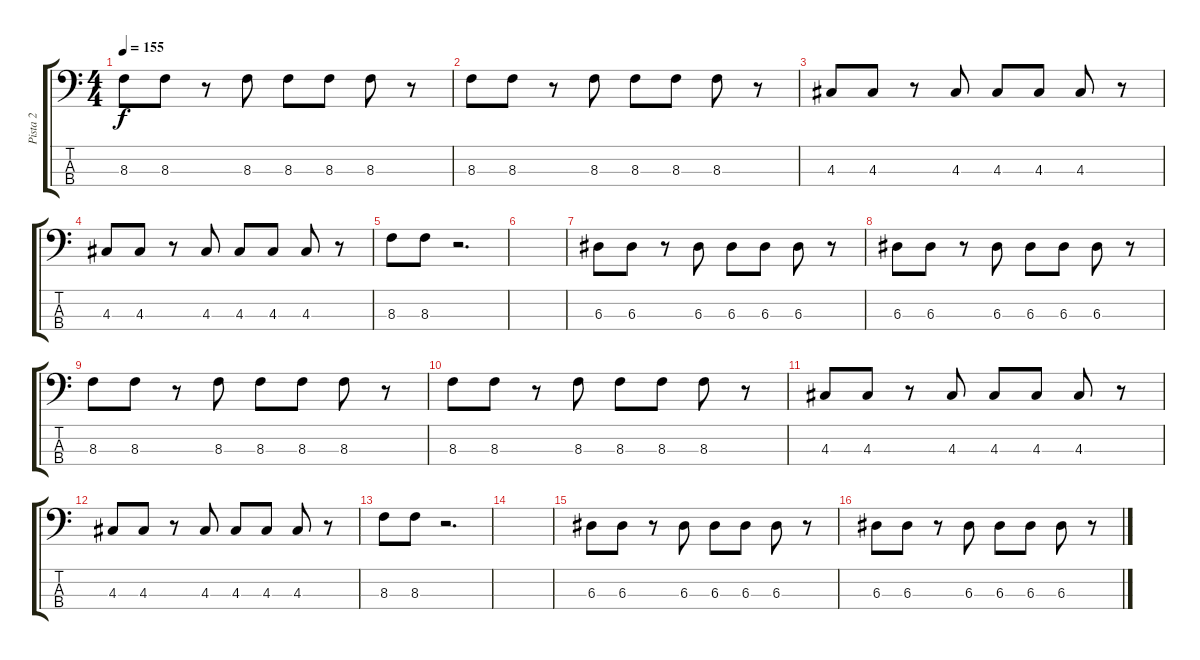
\track ("Pista 2" "Pista 2") {instrument slapbass2}
\staff {score tabs}
\tuning (G2 D2 A1 E1) {hide}
\ts (4 4)
\tempo 155
\clef f4
\ks c
8.3.8{dy f} 8.3.8 r.8 8.3.8 8.3.8 8.3.8 8.3.8 r.8 |
8.3.8 8.3.8 r.8 8.3.8 8.3.8 8.3.8 8.3.8 r.8 |
4.3.8 4.3.8 r.8 4.3.8 4.3.8 4.3.8 4.3.8 r.8 |
4.3.8 4.3.8 r.8 4.3.8 4.3.8 4.3.8 4.3.8 r.8 |
8.3.8 8.3.8 r.2{d} |
|
6.3.8 6.3.8 r.8 6.3.8 6.3.8 6.3.8 6.3.8 r.8 |
6.3.8 6.3.8 r.8 6.3.8 6.3.8 6.3.8 6.3.8 r.8 |
8.3.8 8.3.8 r.8 8.3.8 8.3.8 8.3.8 8.3.8 r.8 |
8.3.8 8.3.8 r.8 8.3.8 8.3.8 8.3.8 8.3.8 r.8 |
4.3.8 4.3.8 r.8 4.3.8 4.3.8 4.3.8 4.3.8 r.8 |
4.3.8 4.3.8 r.8 4.3.8 4.3.8 4.3.8 4.3.8 r.8 |
8.3.8 8.3.8 r.2{d} |
|
6.3.8 6.3.8 r.8 6.3.8 6.3.8 6.3.8 6.3.8 r.8 |
6.3.8 6.3.8 r.8 6.3.8 6.3.8 6.3.8 6.3.8 r.8
